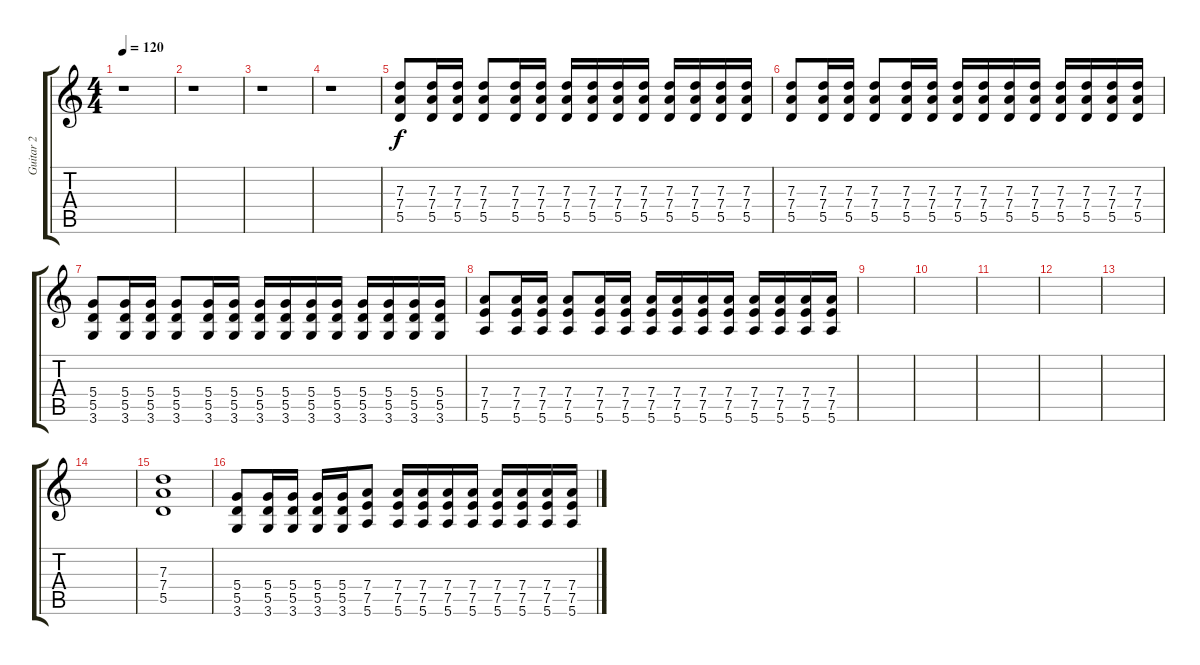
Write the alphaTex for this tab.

\track ("Guitar 2" "Guitar 2") {instrument acousticguitarnylon}
\staff {score tabs}
\tuning (E4 B3 G3 D3 A2 E2) {hide}
\ts (4 4)
\tempo 120
\clef g2
\ks c
r.1{dy f} |
r.1 |
r.1 |
r.1 |
(7.3 7.4 5.5).8{instrument overdrivenguitar} (7.3 7.4 5.5).16 (7.3 7.4 5.5).16 (7.3 7.4 5.5).8 (7.3 7.4 5.5).16 (7.3 7.4 5.5).16 (7.3 7.4 5.5).16 (7.3 7.4 5.5).16 (7.3 7.4 5.5).16 (7.3 7.4 5.5).16 (7.3 7.4 5.5).16 (7.3 7.4 5.5).16 (7.3 7.4 5.5).16 (7.3 7.4 5.5).16 |
(7.3 7.4 5.5).8{instrument overdrivenguitar} (7.3 7.4 5.5).16 (7.3 7.4 5.5).16 (7.3 7.4 5.5).8 (7.3 7.4 5.5).16 (7.3 7.4 5.5).16 (7.3 7.4 5.5).16 (7.3 7.4 5.5).16 (7.3 7.4 5.5).16 (7.3 7.4 5.5).16 (7.3 7.4 5.5).16 (7.3 7.4 5.5).16 (7.3 7.4 5.5).16 (7.3 7.4 5.5).16 |
(5.4 5.5 3.6).8{instrument overdrivenguitar} (5.4 5.5 3.6).16 (5.4 5.5 3.6).16 (5.4 5.5 3.6).8 (5.4 5.5 3.6).16 (5.4 5.5 3.6).16 (5.4 5.5 3.6).16 (5.4 5.5 3.6).16 (5.4 5.5 3.6).16 (5.4 5.5 3.6).16 (5.4 5.5 3.6).16 (5.4 5.5 3.6).16 (5.4 5.5 3.6).16 (5.4 5.5 3.6).16 |
(7.4 7.5 5.6).8{instrument overdrivenguitar} (7.4 7.5 5.6).16 (7.4 7.5 5.6).16 (7.4 7.5 5.6).8 (7.4 7.5 5.6).16 (7.4 7.5 5.6).16 (7.4 7.5 5.6).16 (7.4 7.5 5.6).16 (7.4 7.5 5.6).16 (7.4 7.5 5.6).16 (7.4 7.5 5.6).16 (7.4 7.5 5.6).16 (7.4 7.5 5.6).16 (7.4 7.5 5.6).16 |
|
|
|
|
|
|
(7.3 7.4 5.5).1{instrument distortionguitar} |
(5.4 5.5 3.6).8 (5.4 5.5 3.6).16 (5.4 5.5 3.6).16 (5.4 5.5 3.6).16 (5.4 5.5 3.6).16 (7.4 7.5 5.6).8 (7.4 7.5 5.6).16 (7.4 7.5 5.6).16 (7.4 7.5 5.6).16 (7.4 7.5 5.6).16 (7.4 7.5 5.6).16 (7.4 7.5 5.6).16 (7.4 7.5 5.6).16 (7.4 7.5 5.6).16
